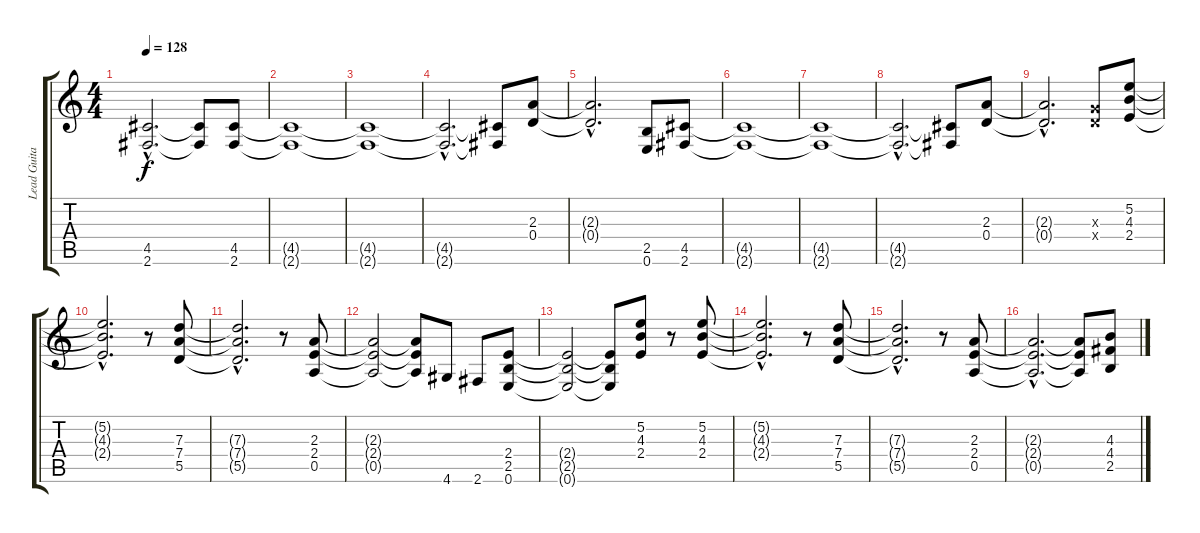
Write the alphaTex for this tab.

\track ("Lead Guitar" "Lead Guita") {instrument overdrivenguitar}
\staff {score tabs}
\tuning (E4 B3 G3 D3 A2 E2) {hide}
\ts (4 4)
\tempo 128
\clef g2
\ks c
(4.5{hac t} 2.6{hac t}).2{d dy f} (4.5{t} 2.6{t}).8 (4.5 2.6).8 |
(4.5{t} 2.6{t}).1 |
(4.5{t} 2.6{t}).1 |
(4.5{hac t} 2.6{hac t}).2{d} (4.5{t} 2.6{t}).8 (2.3 0.4).8 |
(2.3{hac t} 0.4{hac t}).2{d} (2.5 0.6).8 (4.5 2.6).8 |
(4.5{t} 2.6{t}).1 |
(4.5{t} 2.6{t}).1 |
(4.5{hac t} 2.6{hac t}).2{d} (4.5{t} 2.6{t}).8 (2.3 0.4).8 |
(2.3{hac t} 0.4{hac t}).2{d} (0.3{x} 0.4{x}).8 (5.2 4.3 2.4).8 |
(5.2{hac t} 4.3{hac t} 2.4{hac t}).2{d} r.8 (7.3 7.4 5.5).8 |
(7.3{hac t} 7.4{hac t} 5.5{hac t}).2{d} r.8 (2.3 2.4 0.5).8 |
(2.3{t} 2.4{t} 0.5{t}).2 (2.3{t} 2.4{t} 0.5{t}).8 4.6.8 2.6.8 (2.4 2.5 0.6).8 |
(2.4{t} 2.5{t} 0.6{t}).2 (2.4{t} 2.5{t} 0.6{t}).8 (5.2 4.3 2.4).8 r.8 (5.2 4.3 2.4).8 |
(5.2{hac t} 4.3{hac t} 2.4{hac t}).2{d} r.8 (7.3 7.4 5.5).8 |
(7.3{hac t} 7.4{hac t} 5.5{hac t}).2{d} r.8 (2.3 2.4 0.5).8 |
(2.3{hac t} 2.4{hac t} 0.5{hac t}).2{d} (2.3{t} 2.4{t} 0.5{t}).8 (4.3 4.4 2.5).8
